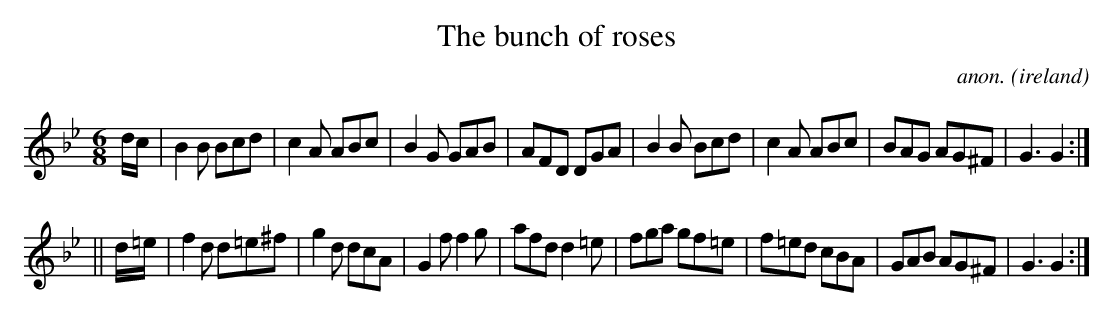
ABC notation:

X:1
T:The bunch of roses
O:ireland
C:anon.
M:6/8
L:1/8
K:Gm
d/c/|B2B Bcd|c2A ABc|B2G GAB|AFD DGA|B2B Bcd|c2A ABc|BAG AG^F|G3 G2:|
||d/=e/|f2d d=e^f|g2d dcA|G2f f2g|afd d2=e|fga gf=e|f=ed cBA|GAB AG^F|G3 G2:|
